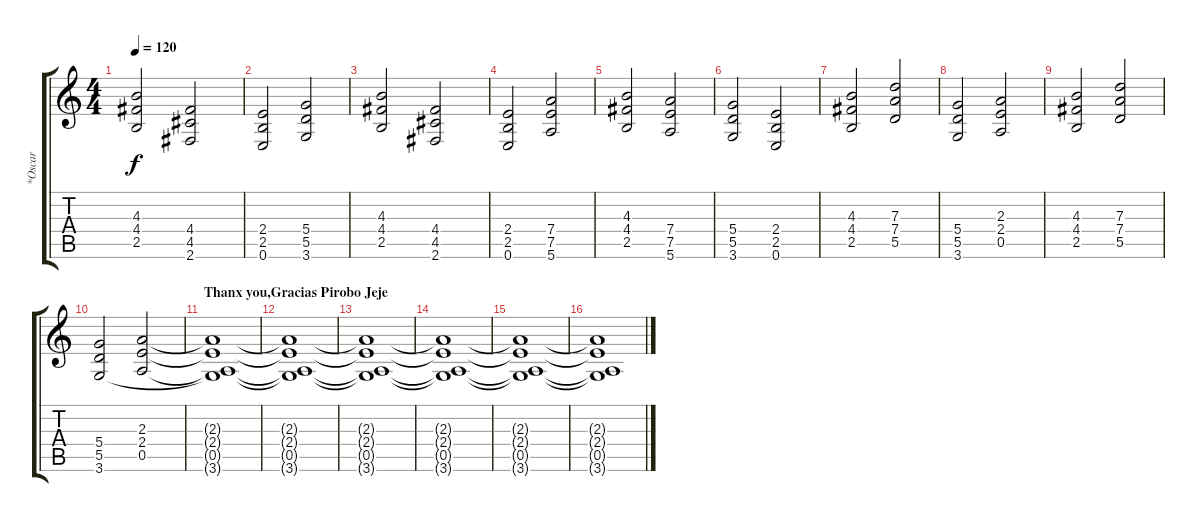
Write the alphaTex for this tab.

\track ("*Oscar" "*Oscar") {instrument distortionguitar}
\staff {score tabs}
\tuning (E4 B3 G3 D3 A2 E2) {hide}
\ts (4 4)
\tempo 120
\clef g2
\ks c
(4.3 4.4 2.5).2{dy f volume 12 instrument distortionguitar} (4.4 4.5 2.6).2 |
(2.4 2.5 0.6).2 (5.4 5.5 3.6).2 |
(4.3 4.4 2.5).2 (4.4 4.5 2.6).2 |
(2.4 2.5 0.6).2 (7.4 7.5 5.6).2 |
(4.3 4.4 2.5).2 (7.4 7.5 5.6).2 |
(5.4 5.5 3.6).2 (2.4 2.5 0.6).2 |
(4.3 4.4 2.5).2 (7.3 7.4 5.5).2 |
(5.4 5.5 3.6).2 (2.3 2.4 0.5).2 |
(4.3 4.4 2.5).2 (7.3 7.4 5.5).2 |
(5.4 5.5 3.6).2 (2.3 2.4 0.5).2 |
\section ("" "Thanx you,Gracias Pirobo Jeje")
(2.3{t} 2.4{t} 0.5{t} 3.6{t}).1 |
(2.3{t} 2.4{t} 0.5{t} 3.6{t}).1 |
(2.3{t} 2.4{t} 0.5{t} 3.6{t}).1 |
(2.3{t} 2.4{t} 0.5{t} 3.6{t}).1 |
(2.3{t} 2.4{t} 0.5{t} 3.6{t}).1 |
(2.3{t} 2.4{t} 0.5{t} 3.6{t}).1
